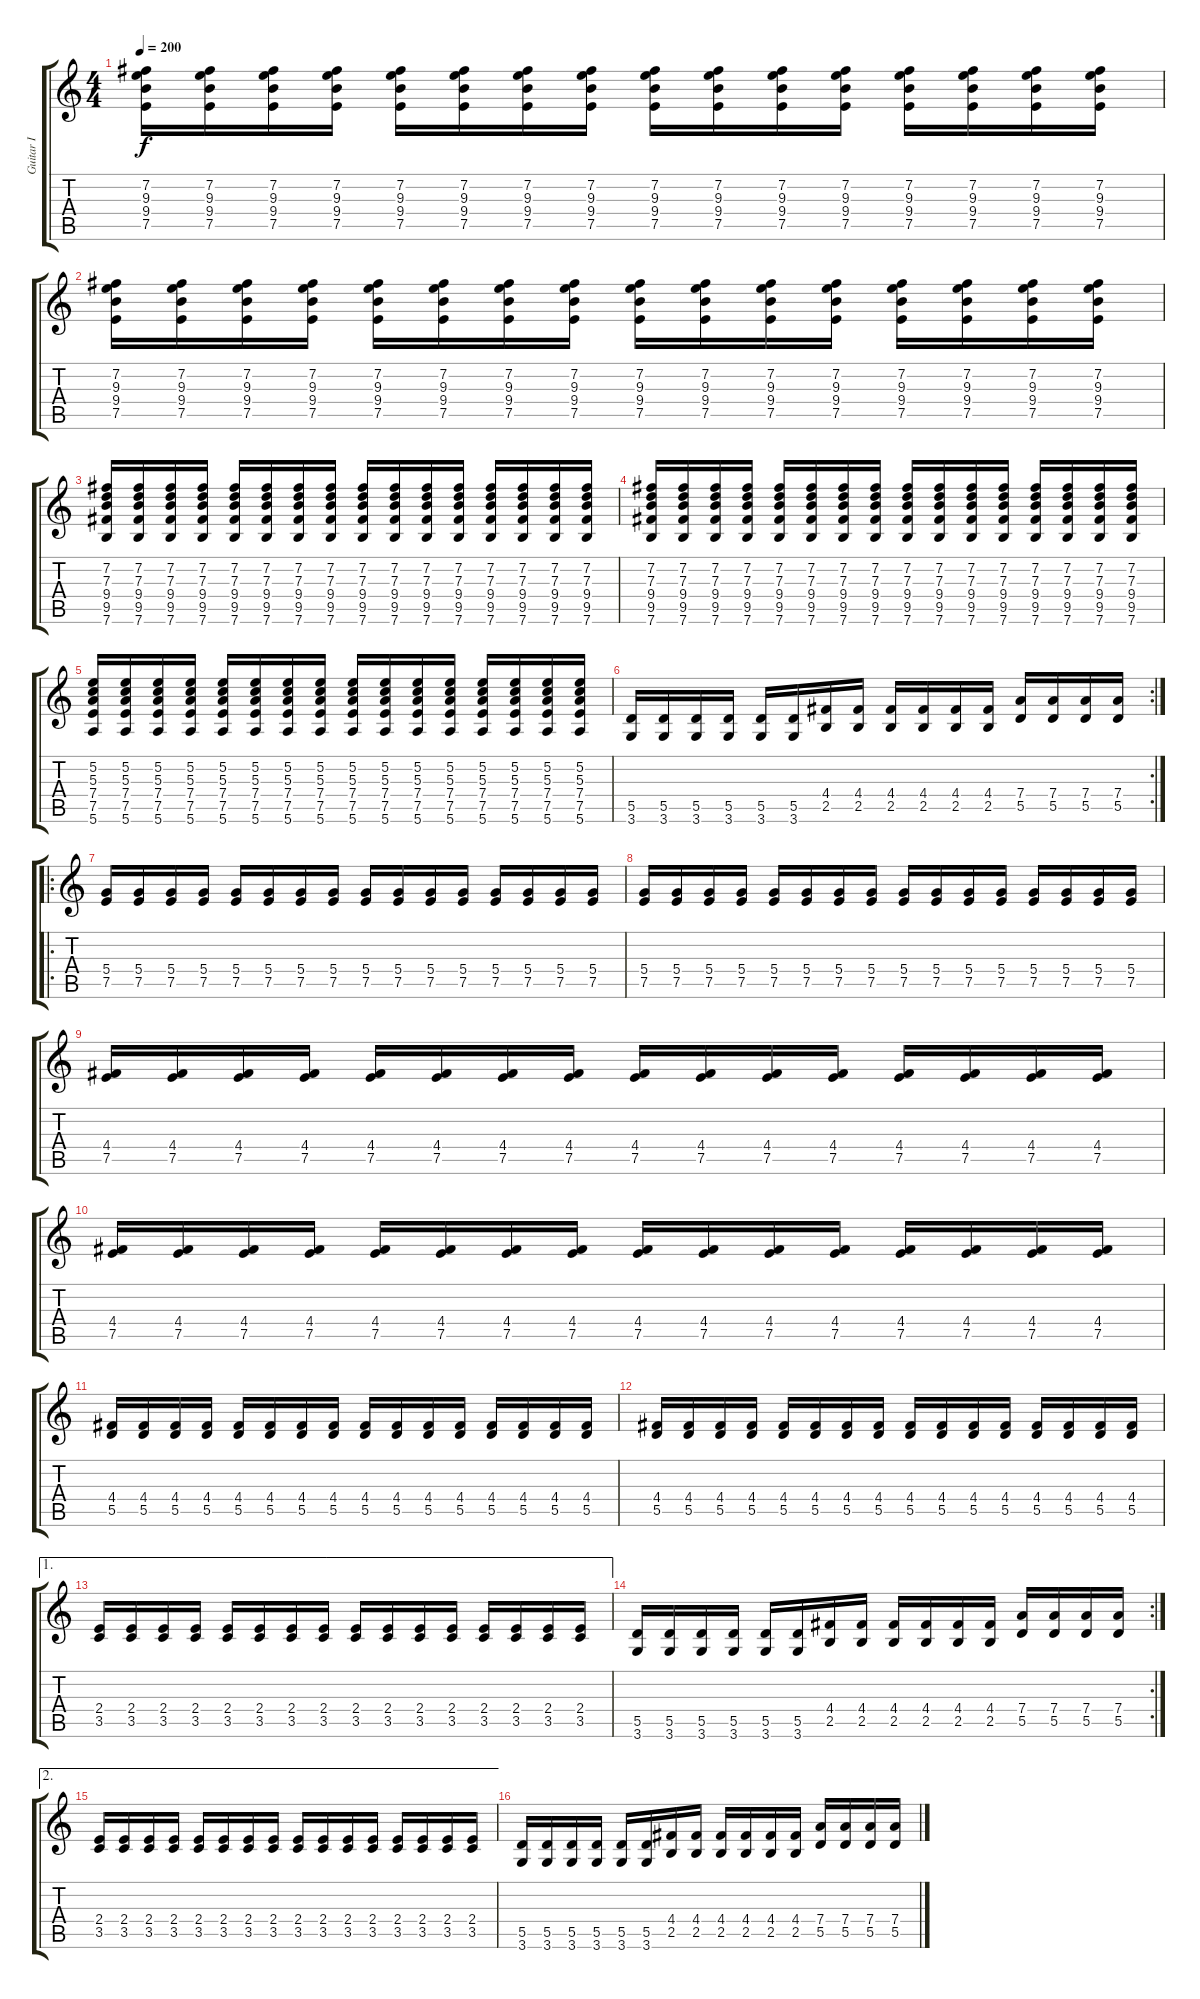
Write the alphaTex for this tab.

\track ("Guitar I" "Guitar I") {instrument distortionguitar}
\staff {score tabs}
\tuning (E4 B3 G3 D3 A2 E2) {hide}
\ts (4 4)
\tempo 200
\clef g2
\ks c
(7.2 9.3 9.4 7.5).16{dy f} (7.2 9.3 9.4 7.5).16 (7.2 9.3 9.4 7.5).16 (7.2 9.3 9.4 7.5).16 (7.2 9.3 9.4 7.5).16 (7.2 9.3 9.4 7.5).16 (7.2 9.3 9.4 7.5).16 (7.2 9.3 9.4 7.5).16 (7.2 9.3 9.4 7.5).16 (7.2 9.3 9.4 7.5).16 (7.2 9.3 9.4 7.5).16 (7.2 9.3 9.4 7.5).16 (7.2 9.3 9.4 7.5).16 (7.2 9.3 9.4 7.5).16 (7.2 9.3 9.4 7.5).16 (7.2 9.3 9.4 7.5).16 |
(7.2 9.3 9.4 7.5).16 (7.2 9.3 9.4 7.5).16 (7.2 9.3 9.4 7.5).16 (7.2 9.3 9.4 7.5).16 (7.2 9.3 9.4 7.5).16 (7.2 9.3 9.4 7.5).16 (7.2 9.3 9.4 7.5).16 (7.2 9.3 9.4 7.5).16 (7.2 9.3 9.4 7.5).16 (7.2 9.3 9.4 7.5).16 (7.2 9.3 9.4 7.5).16 (7.2 9.3 9.4 7.5).16 (7.2 9.3 9.4 7.5).16 (7.2 9.3 9.4 7.5).16 (7.2 9.3 9.4 7.5).16 (7.2 9.3 9.4 7.5).16 |
(7.2 7.3 9.4 9.5 7.6).16 (7.2 7.3 9.4 9.5 7.6).16 (7.2 7.3 9.4 9.5 7.6).16 (7.2 7.3 9.4 9.5 7.6).16 (7.2 7.3 9.4 9.5 7.6).16 (7.2 7.3 9.4 9.5 7.6).16 (7.2 7.3 9.4 9.5 7.6).16 (7.2 7.3 9.4 9.5 7.6).16 (7.2 7.3 9.4 9.5 7.6).16 (7.2 7.3 9.4 9.5 7.6).16 (7.2 7.3 9.4 9.5 7.6).16 (7.2 7.3 9.4 9.5 7.6).16 (7.2 7.3 9.4 9.5 7.6).16 (7.2 7.3 9.4 9.5 7.6).16 (7.2 7.3 9.4 9.5 7.6).16 (7.2 7.3 9.4 9.5 7.6).16 |
(7.2 7.3 9.4 9.5 7.6).16 (7.2 7.3 9.4 9.5 7.6).16 (7.2 7.3 9.4 9.5 7.6).16 (7.2 7.3 9.4 9.5 7.6).16 (7.2 7.3 9.4 9.5 7.6).16 (7.2 7.3 9.4 9.5 7.6).16 (7.2 7.3 9.4 9.5 7.6).16 (7.2 7.3 9.4 9.5 7.6).16 (7.2 7.3 9.4 9.5 7.6).16 (7.2 7.3 9.4 9.5 7.6).16 (7.2 7.3 9.4 9.5 7.6).16 (7.2 7.3 9.4 9.5 7.6).16 (7.2 7.3 9.4 9.5 7.6).16 (7.2 7.3 9.4 9.5 7.6).16 (7.2 7.3 9.4 9.5 7.6).16 (7.2 7.3 9.4 9.5 7.6).16 |
(5.2 5.3 7.4 7.5 5.6).16 (5.2 5.3 7.4 7.5 5.6).16 (5.2 5.3 7.4 7.5 5.6).16 (5.2 5.3 7.4 7.5 5.6).16 (5.2 5.3 7.4 7.5 5.6).16 (5.2 5.3 7.4 7.5 5.6).16 (5.2 5.3 7.4 7.5 5.6).16 (5.2 5.3 7.4 7.5 5.6).16 (5.2 5.3 7.4 7.5 5.6).16 (5.2 5.3 7.4 7.5 5.6).16 (5.2 5.3 7.4 7.5 5.6).16 (5.2 5.3 7.4 7.5 5.6).16 (5.2 5.3 7.4 7.5 5.6).16 (5.2 5.3 7.4 7.5 5.6).16 (5.2 5.3 7.4 7.5 5.6).16 (5.2 5.3 7.4 7.5 5.6).16 |
\rc 2
(5.5 3.6).16 (5.5 3.6).16 (5.5 3.6).16 (5.5 3.6).16 (5.5 3.6).16 (5.5 3.6).16 (4.4 2.5).16 (4.4 2.5).16 (4.4 2.5).16 (4.4 2.5).16 (4.4 2.5).16 (4.4 2.5).16 (7.4 5.5).16 (7.4 5.5).16 (7.4 5.5).16 (7.4 5.5).16 |
\ro
(5.4 7.5).16{volume 14} (5.4 7.5).16 (5.4 7.5).16 (5.4 7.5).16 (5.4 7.5).16 (5.4 7.5).16 (5.4 7.5).16 (5.4 7.5).16 (5.4 7.5).16 (5.4 7.5).16 (5.4 7.5).16 (5.4 7.5).16 (5.4 7.5).16 (5.4 7.5).16 (5.4 7.5).16 (5.4 7.5).16 |
(5.4 7.5).16 (5.4 7.5).16 (5.4 7.5).16 (5.4 7.5).16 (5.4 7.5).16 (5.4 7.5).16 (5.4 7.5).16 (5.4 7.5).16 (5.4 7.5).16 (5.4 7.5).16 (5.4 7.5).16 (5.4 7.5).16 (5.4 7.5).16 (5.4 7.5).16 (5.4 7.5).16 (5.4 7.5).16 |
(4.4 7.5).16 (4.4 7.5).16 (4.4 7.5).16 (4.4 7.5).16 (4.4 7.5).16 (4.4 7.5).16 (4.4 7.5).16 (4.4 7.5).16 (4.4 7.5).16 (4.4 7.5).16 (4.4 7.5).16 (4.4 7.5).16 (4.4 7.5).16 (4.4 7.5).16 (4.4 7.5).16 (4.4 7.5).16 |
(4.4 7.5).16 (4.4 7.5).16 (4.4 7.5).16 (4.4 7.5).16 (4.4 7.5).16 (4.4 7.5).16 (4.4 7.5).16 (4.4 7.5).16 (4.4 7.5).16 (4.4 7.5).16 (4.4 7.5).16 (4.4 7.5).16 (4.4 7.5).16 (4.4 7.5).16 (4.4 7.5).16 (4.4 7.5).16 |
(4.4 5.5).16 (4.4 5.5).16 (4.4 5.5).16 (4.4 5.5).16 (4.4 5.5).16 (4.4 5.5).16 (4.4 5.5).16 (4.4 5.5).16 (4.4 5.5).16 (4.4 5.5).16 (4.4 5.5).16 (4.4 5.5).16 (4.4 5.5).16 (4.4 5.5).16 (4.4 5.5).16 (4.4 5.5).16 |
(4.4 5.5).16 (4.4 5.5).16 (4.4 5.5).16 (4.4 5.5).16 (4.4 5.5).16 (4.4 5.5).16 (4.4 5.5).16 (4.4 5.5).16 (4.4 5.5).16 (4.4 5.5).16 (4.4 5.5).16 (4.4 5.5).16 (4.4 5.5).16 (4.4 5.5).16 (4.4 5.5).16 (4.4 5.5).16 |
\ae 1
(2.4 3.5).16 (2.4 3.5).16 (2.4 3.5).16 (2.4 3.5).16 (2.4 3.5).16 (2.4 3.5).16 (2.4 3.5).16 (2.4 3.5).16 (2.4 3.5).16 (2.4 3.5).16 (2.4 3.5).16 (2.4 3.5).16 (2.4 3.5).16 (2.4 3.5).16 (2.4 3.5).16 (2.4 3.5).16 |
\rc 2
(5.5 3.6).16 (5.5 3.6).16 (5.5 3.6).16 (5.5 3.6).16 (5.5 3.6).16 (5.5 3.6).16 (4.4 2.5).16 (4.4 2.5).16 (4.4 2.5).16 (4.4 2.5).16 (4.4 2.5).16 (4.4 2.5).16 (7.4 5.5).16 (7.4 5.5).16 (7.4 5.5).16 (7.4 5.5).16 |
\ae 2
(2.4 3.5).16 (2.4 3.5).16 (2.4 3.5).16 (2.4 3.5).16 (2.4 3.5).16 (2.4 3.5).16 (2.4 3.5).16 (2.4 3.5).16 (2.4 3.5).16 (2.4 3.5).16 (2.4 3.5).16 (2.4 3.5).16 (2.4 3.5).16 (2.4 3.5).16 (2.4 3.5).16 (2.4 3.5).16 |
(5.5 3.6).16 (5.5 3.6).16 (5.5 3.6).16 (5.5 3.6).16 (5.5 3.6).16 (5.5 3.6).16 (4.4 2.5).16 (4.4 2.5).16 (4.4 2.5).16 (4.4 2.5).16 (4.4 2.5).16 (4.4 2.5).16 (7.4 5.5).16 (7.4 5.5).16 (7.4 5.5).16 (7.4 5.5).16
